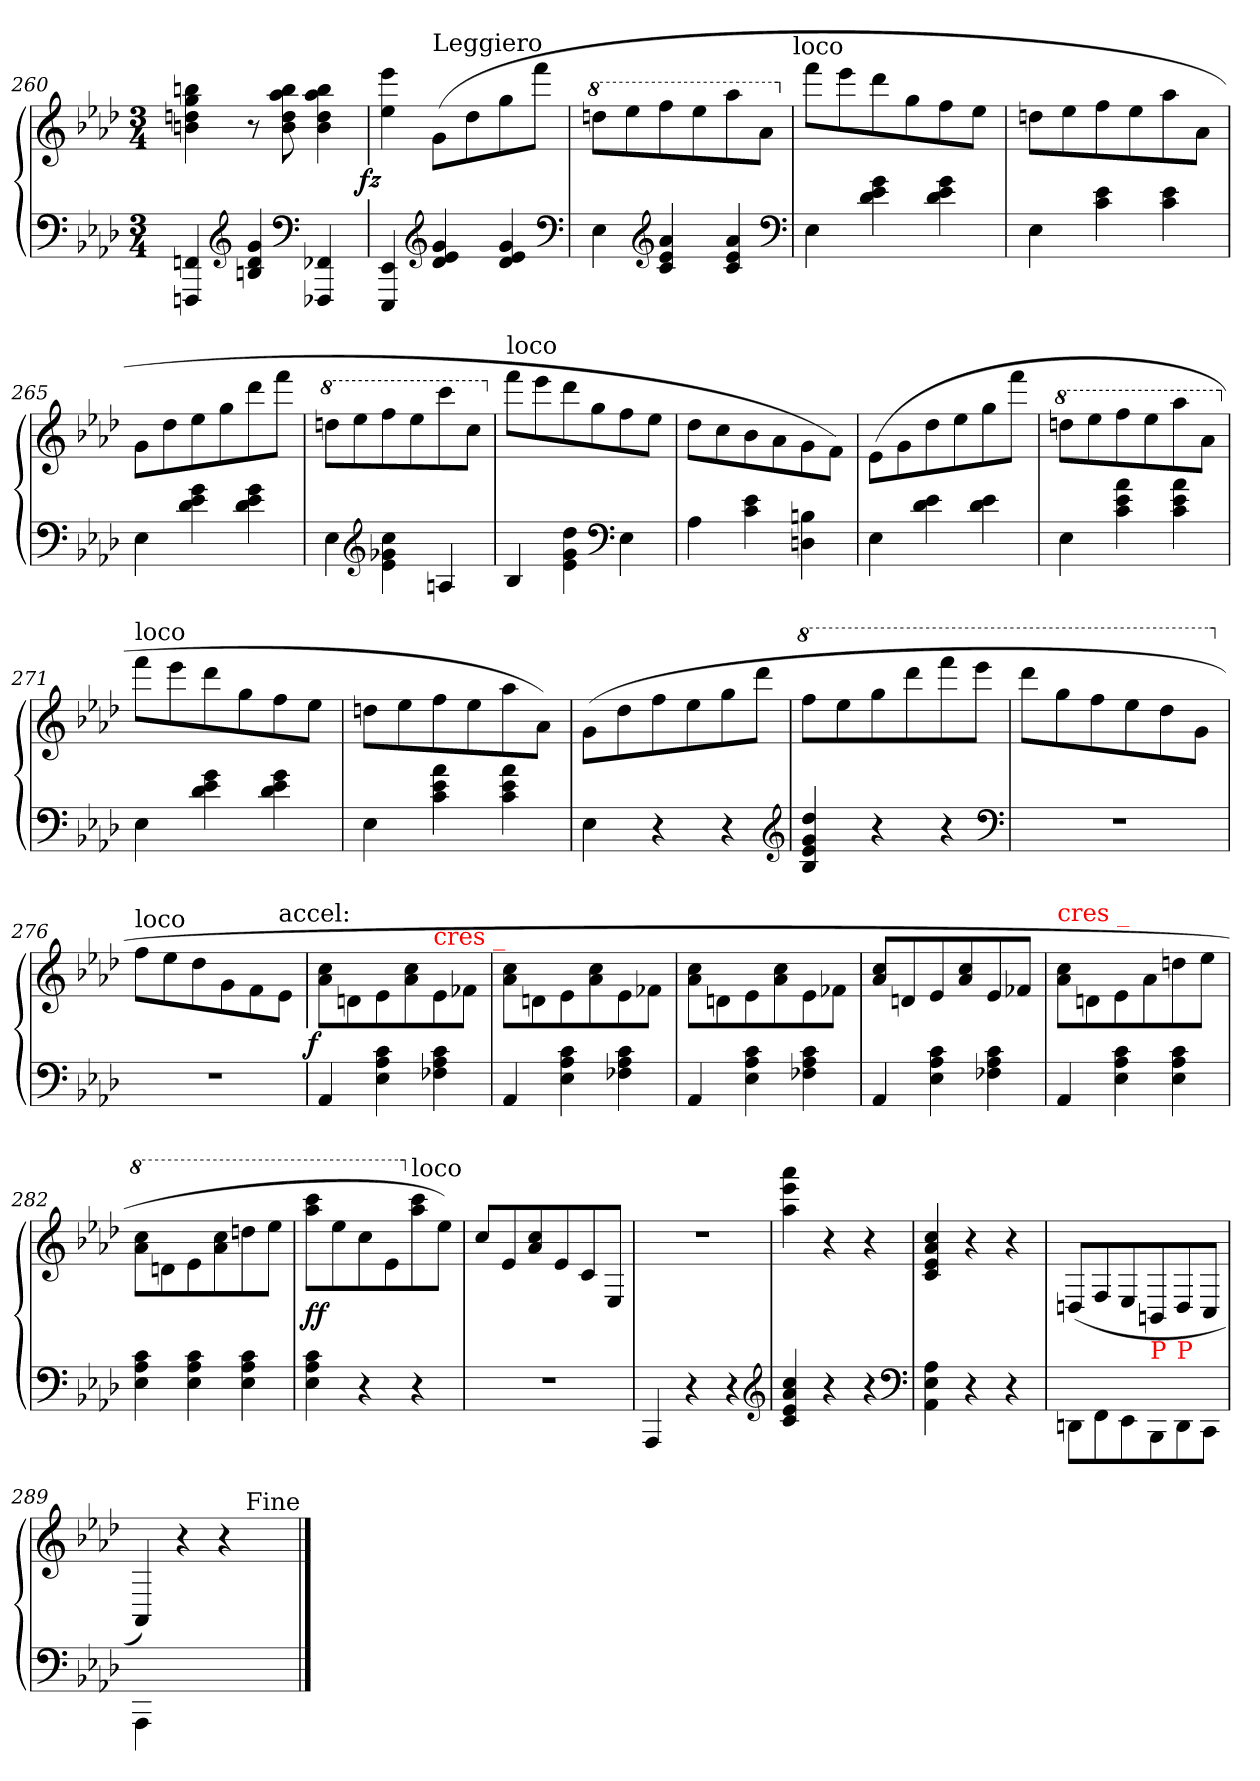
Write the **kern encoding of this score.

**kern	**kern	**dynam
*part1	*part1	*part1
*staff2	*staff1	*staff1/2
*clefF4	*clefG2	*
*k[b-e-a-d-]	*k[b-e-a-d-]	*
*A-:	*A-:	*
*M3/4	*M3/4	*
=260	=260	=260
4FFn 4FFFn	4bbn 4gg 4ddn 4bn	.
*clefG2	*	*
4g 4d- 4Bn	8r	.
.	8bb 8aa- 8dd 8b	.
*clefF4	*	*
4FF-X 4FFF-X	4bb 4aa- 4dd 4b	.
=261	=261	=261
!	!	!LO:DY:rj
4EE- 4EEE-	4eee- 4ee-	fz
*clefG2	*	*
!	!LO:TX:a:t=Leggiero	!
4g 4e- 4d-	(>8gL	.
.	8dd-	.
4g 4e- 4d-	8gg	.
.	8fffJ	.
*clefF4	*	*
=262	=262	=262
*	*8va	*
4E-	8dddnL	.
.	8eee-	.
*clefG2	*	*
4a- 4e- 4c	8fff	.
.	8eee-	.
4a- 4e- 4c	8aaa-	.
.	8aa-J	.
*clefF4	*	*
!	!LO:TX:a:t=loco	!
=263	=263	=263
*	*X8va	*
4E-	8fffL	.
.	8eee-	.
4g 4e- 4d-	8ddd-	.
.	8gg	.
4g 4e- 4d-	8ff	.
.	8ee-J	.
=264	=264	=264
4E-	8ddnL	.
.	8ee-	.
4e- 4c	8ff	.
.	8ee-	.
4e- 4c	8aa-	.
.	8a-J	.
=265	=265	=265
4E-	8gL	.
.	8dd-	.
4g 4e- 4d-	8ee-	.
.	8gg	.
4g 4e- 4d-	8ddd-	.
.	8fffJ	.
=266	=266	=266
*	*8va	*
4E-	8dddnL	.
.	8eee-	.
*clefG2	*	*
4cc\ 4g-X\ 4e-\	8fff	.
.	8eee-	.
4An	8cccc	.
.	8cccJ	.
=267	=267	=267
*	*X8va	*
!	!LO:TX:a:t=loco	!
4B-	8fffL	.
.	8eee-	.
4dd-\ 4g\ 4e-\	8ddd-	.
.	8gg	.
*clefF4	*	*
4E-	8ff	.
.	8ee-J	.
=268	=268	=268
4A-	8dd-L	.
.	8cc	.
4e- 4c	8b-	.
.	8a-	.
4Bn 4Dn	8g	.
.	8f\J)	.
=269	=269	=269
4E-	(>8e-L	.
.	8g	.
4e- 4d-	8dd-	.
.	8ee-	.
4e- 4d-	8gg	.
.	8fffJ	.
=270	=270	=270
*	*8va	*
4E-	8dddnL	.
.	8eee-	.
4a- 4e- 4c	8fff	.
.	8eee-	.
4a- 4e- 4c	8aaa-	.
.	8aa-J	.
=271	=271	=271
*	*X8va	*
!	!LO:TX:a:t=loco	!
4E-	8fffL	.
.	8eee-	.
4g 4e- 4d-	8ddd-	.
.	8gg	.
4g 4e- 4d-	8ff	.
.	8ee-J	.
=272	=272	=272
4E-	8ddnL	.
.	8ee-	.
4a- 4e- 4c	8ff	.
.	8ee-	.
4a- 4e- 4c	8aa-	.
.	8a-J)	.
=273	=273	=273
4E-\	(>8gL	.
.	8dd-	.
4r	8ff	.
.	8ee-	.
4r	8gg	.
.	8ddd-J	.
*clefG2	*	*
=274	=274	=274
*	*8va	*
4dd- 4g 4e- 4B-	8fffL	.
.	8eee-	.
4r	8ggg	.
.	8dddd-	.
4r	8ffff	.
.	8eeee-J	.
*clefF4	*	*
=275	=275	=275
2.r	8dddd-L	.
.	8ggg	.
.	8fff	.
.	8eee-	.
.	8ddd-	.
.	8ggJ	.
=276	=276	=276
*	*X8va	*
!	!LO:TX:a:t=loco	!
2.r	8ffL	.
.	8ee-	.
.	8dd-	.
.	8g	.
.	8f	.
!	!LO:TX:a:t=accel&colon;	!
.	8e-J	.
=277	=277	=277
!	!	!LO:DY:rj
4AA-	8cc 8a-L	f
.	8dn\	.
4c 4A- 4E-	8e-	.
.	8cc 8a-	.
!	!LO:TX:a:color=red:t=cres _	!
4c 4A- 4F-X	8e-	.
.	8f-XJ	.
=278	=278	=278
4AA-	8cc 8a-L	.
.	8dn	.
4c 4A- 4E-	8e-\	.
.	8cc 8a-	.
4c 4A- 4F-X	8e-	.
.	8f-XJ	.
=279	=279	=279
4AA-	8cc 8a-L	.
.	8dn	.
4c 4A- 4E-	8e-\	.
.	8cc 8a-	.
4c 4A- 4F-X	8e-	.
.	8f-XJ	.
=280	=280	=280
4AA-	8cc 8a-L	.
.	8dn	.
4c 4A- 4E-	8e-	.
.	8cc 8a-	.
4c 4A- 4F-X	8e-	.
.	8f-XJ	.
=281	=281	=281
!	!LO:TX:a:color=red:t=cres _	!
4AA-	8cc 8a-L	.
.	8dn	.
4c 4A- 4E-	8e-\	.
.	8a-	.
4c 4A- 4E-	8ddn	.
.	8ee-J	.
=282	=282	=282
*	*8va	*
4c 4A- 4E-	8ccc 8aa-L	.
.	8ddn	.
4c 4A- 4E-	8ee-\	.
.	8ccc 8aa-	.
4c 4A- 4E-	8dddn	.
.	8eee-J	.
=283	=283	=283
4c 4A- 4E-	8cccc 8aaa-L	ff
.	8eee-	.
4r	8ccc\	.
.	8ee-	.
*	*X8va	*
!	!LO:TX:a:t=loco	!
4r	8ccc 8aa-	.
.	8ee-J)	.
=284	=284	=284
2.rF	8ccL	.
.	8e-	.
.	8cc 8a-	.
.	8e-	.
.	8c	.
.	8E-/J	.
=285	=285	=285
4AAA-	2.rdd	.
4r	.	.
4r	.	.
*clefG2	*	*
=286	=286	=286
4cc 4a- 4e- 4c	4aaa- 4eee- 4aa-	.
4r	4r	.
4r	4r	.
*clefF4	*	*
=287	=287	=287
4A- 4E- 4AA-	4cc 4a- 4e- 4c	.
4r	4r	.
4r	4r	.
=288	=288	=288
8DDn\L	(>8Dn/L	.
8FF\	8F/	.
8EE-\	8E-/	.
!LO:TX:a:color=red:t=P	!	!
8BBB-\	8BBn/	.
!LO:TX:a:color=red:t=P	!	!
8DD\	8D/	.
8CC\J	8C/J	.
=289	=289	=289
*	*^	*
4AAA-\	4AA-/)	2ryy	.
4ryy	4r	.	.
4ryy	4r	8ryy	.
!	!	!LO:TX:a:t=Fine	!
.	.	4ryy	.
8ryy	8ryy	.	.
*	*v	*v	*
==	==	==
*-	*-	*-
